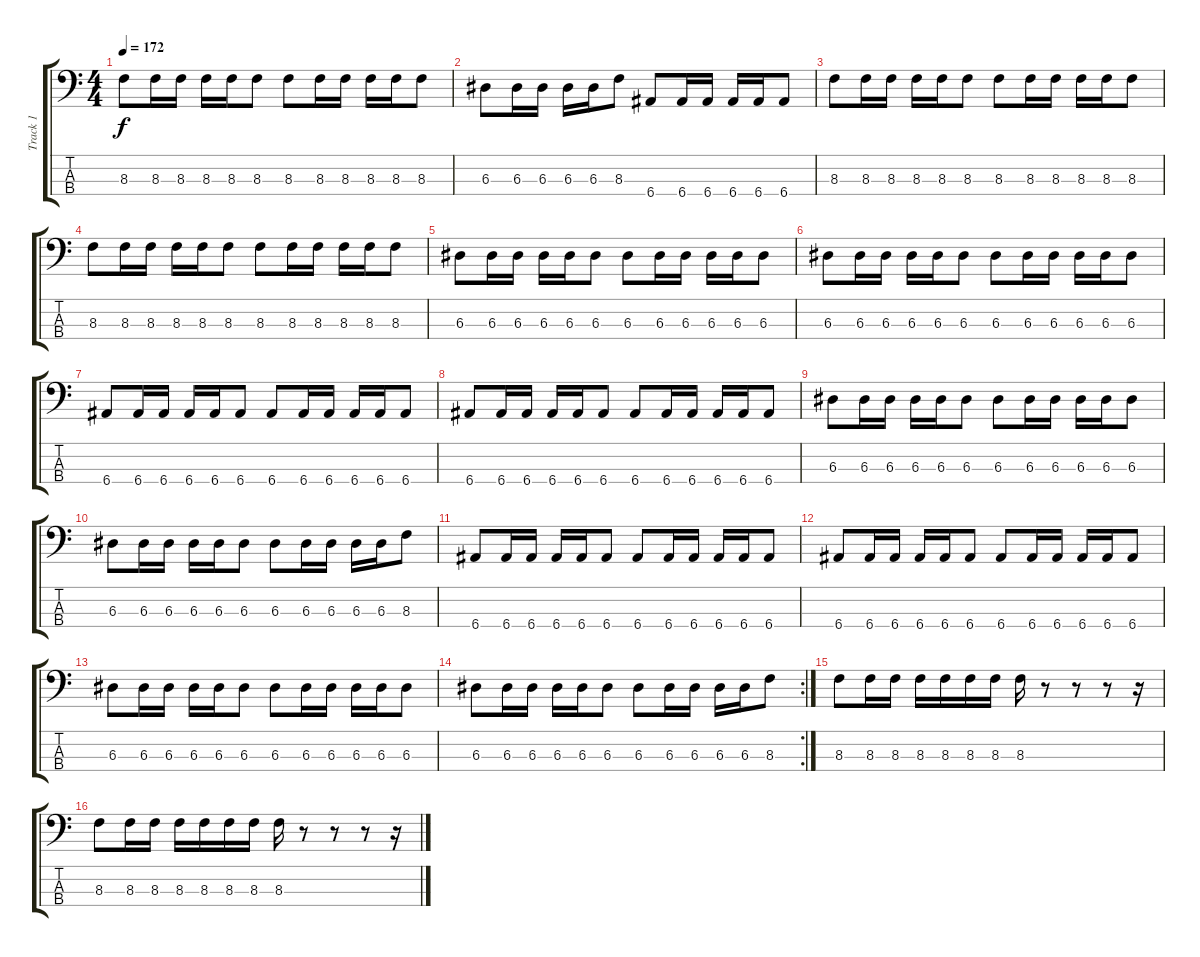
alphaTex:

\track ("Track 1" "Track 1") {instrument electricbassfinger}
\staff {score tabs}
\tuning (G2 D2 A1 E1) {hide}
\ts (4 4)
\tempo 172
\clef f4
\ks c
8.3.8{dy f} 8.3.16 8.3.16 8.3.16 8.3.16 8.3.8 8.3.8 8.3.16 8.3.16 8.3.16 8.3.16 8.3.8 |
6.3.8 6.3.16 6.3.16 6.3.16 6.3.16 8.3.8 6.4.8 6.4.16 6.4.16 6.4.16 6.4.16 6.4.8 |
8.3.8 8.3.16 8.3.16 8.3.16 8.3.16 8.3.8 8.3.8 8.3.16 8.3.16 8.3.16 8.3.16 8.3.8 |
8.3.8 8.3.16 8.3.16 8.3.16 8.3.16 8.3.8 8.3.8 8.3.16 8.3.16 8.3.16 8.3.16 8.3.8 |
6.3.8 6.3.16 6.3.16 6.3.16 6.3.16 6.3.8 6.3.8 6.3.16 6.3.16 6.3.16 6.3.16 6.3.8 |
6.3.8 6.3.16 6.3.16 6.3.16 6.3.16 6.3.8 6.3.8 6.3.16 6.3.16 6.3.16 6.3.16 6.3.8 |
6.4.8 6.4.16 6.4.16 6.4.16 6.4.16 6.4.8 6.4.8 6.4.16 6.4.16 6.4.16 6.4.16 6.4.8 |
6.4.8 6.4.16 6.4.16 6.4.16 6.4.16 6.4.8 6.4.8 6.4.16 6.4.16 6.4.16 6.4.16 6.4.8 |
6.3.8 6.3.16 6.3.16 6.3.16 6.3.16 6.3.8 6.3.8 6.3.16 6.3.16 6.3.16 6.3.16 6.3.8 |
6.3.8 6.3.16 6.3.16 6.3.16 6.3.16 6.3.8 6.3.8 6.3.16 6.3.16 6.3.16 6.3.16 8.3.8 |
6.4.8 6.4.16 6.4.16 6.4.16 6.4.16 6.4.8 6.4.8 6.4.16 6.4.16 6.4.16 6.4.16 6.4.8 |
6.4.8 6.4.16 6.4.16 6.4.16 6.4.16 6.4.8 6.4.8 6.4.16 6.4.16 6.4.16 6.4.16 6.4.8 |
6.3.8 6.3.16 6.3.16 6.3.16 6.3.16 6.3.8 6.3.8 6.3.16 6.3.16 6.3.16 6.3.16 6.3.8 |
\rc 2
6.3.8 6.3.16 6.3.16 6.3.16 6.3.16 6.3.8 6.3.8 6.3.16 6.3.16 6.3.16 6.3.16 8.3.8 |
8.3.8 8.3.16 8.3.16 8.3.16 8.3.16 8.3.16 8.3.16 8.3.16 r.8 r.8 r.8 r.16 |
8.3.8 8.3.16 8.3.16 8.3.16 8.3.16 8.3.16 8.3.16 8.3.16 r.8 r.8 r.8 r.16
